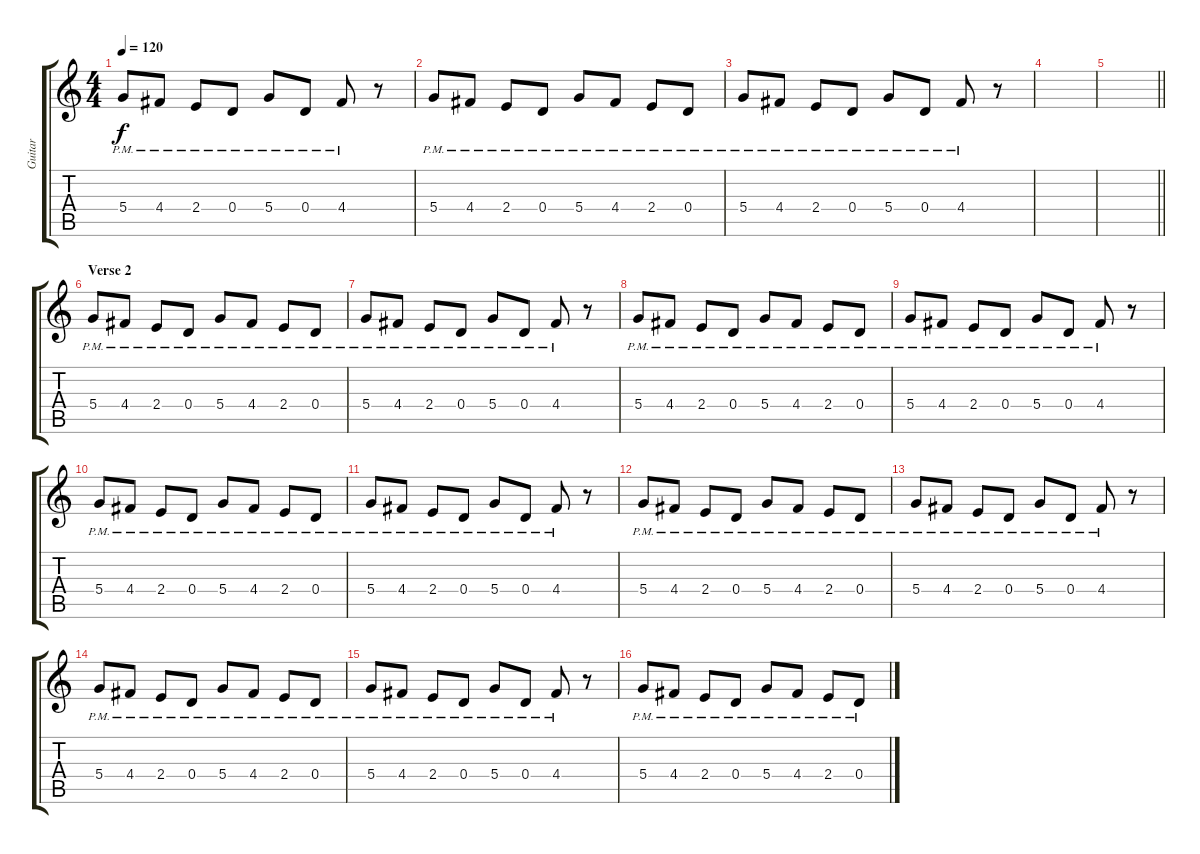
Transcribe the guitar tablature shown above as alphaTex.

\track ("Guitar" "Guitar") {instrument acousticguitarsteel}
\staff {score tabs}
\tuning (E4 B3 G3 D3 A2 E2) {hide}
\ts (4 4)
\tempo 120
\clef g2
\ks c
5.4{pm}.8{dy f} 4.4{pm}.8 2.4{pm}.8 0.4{pm}.8 5.4{pm}.8 0.4{pm}.8 4.4{pm}.8 r.8 |
5.4{pm}.8 4.4{pm}.8 2.4{pm}.8 0.4{pm}.8 5.4{pm}.8 4.4{pm}.8 2.4{pm}.8 0.4{pm}.8 |
5.4{pm}.8 4.4{pm}.8 2.4{pm}.8 0.4{pm}.8 5.4{pm}.8 0.4{pm}.8 4.4{pm}.8 r.8 |
|
\barLineRight lightlight
|
\section ("" "Verse 2")
5.4{pm}.8 4.4{pm}.8 2.4{pm}.8 0.4{pm}.8 5.4{pm}.8 4.4{pm}.8 2.4{pm}.8 0.4{pm}.8 |
5.4{pm}.8 4.4{pm}.8 2.4{pm}.8 0.4{pm}.8 5.4{pm}.8 0.4{pm}.8 4.4{pm}.8 r.8 |
5.4{pm}.8 4.4{pm}.8 2.4{pm}.8 0.4{pm}.8 5.4{pm}.8 4.4{pm}.8 2.4{pm}.8 0.4{pm}.8 |
5.4{pm}.8 4.4{pm}.8 2.4{pm}.8 0.4{pm}.8 5.4{pm}.8 0.4{pm}.8 4.4{pm}.8 r.8 |
5.4{pm}.8 4.4{pm}.8 2.4{pm}.8 0.4{pm}.8 5.4{pm}.8 4.4{pm}.8 2.4{pm}.8 0.4{pm}.8 |
5.4{pm}.8 4.4{pm}.8 2.4{pm}.8 0.4{pm}.8 5.4{pm}.8 0.4{pm}.8 4.4{pm}.8 r.8 |
5.4{pm}.8 4.4{pm}.8 2.4{pm}.8 0.4{pm}.8 5.4{pm}.8 4.4{pm}.8 2.4{pm}.8 0.4{pm}.8 |
5.4{pm}.8 4.4{pm}.8 2.4{pm}.8 0.4{pm}.8 5.4{pm}.8 0.4{pm}.8 4.4{pm}.8 r.8 |
5.4{pm}.8 4.4{pm}.8 2.4{pm}.8 0.4{pm}.8 5.4{pm}.8 4.4{pm}.8 2.4{pm}.8 0.4{pm}.8 |
5.4{pm}.8 4.4{pm}.8 2.4{pm}.8 0.4{pm}.8 5.4{pm}.8 0.4{pm}.8 4.4{pm}.8 r.8 |
5.4{pm}.8 4.4{pm}.8 2.4{pm}.8 0.4{pm}.8 5.4{pm}.8 4.4{pm}.8 2.4{pm}.8 0.4{pm}.8
